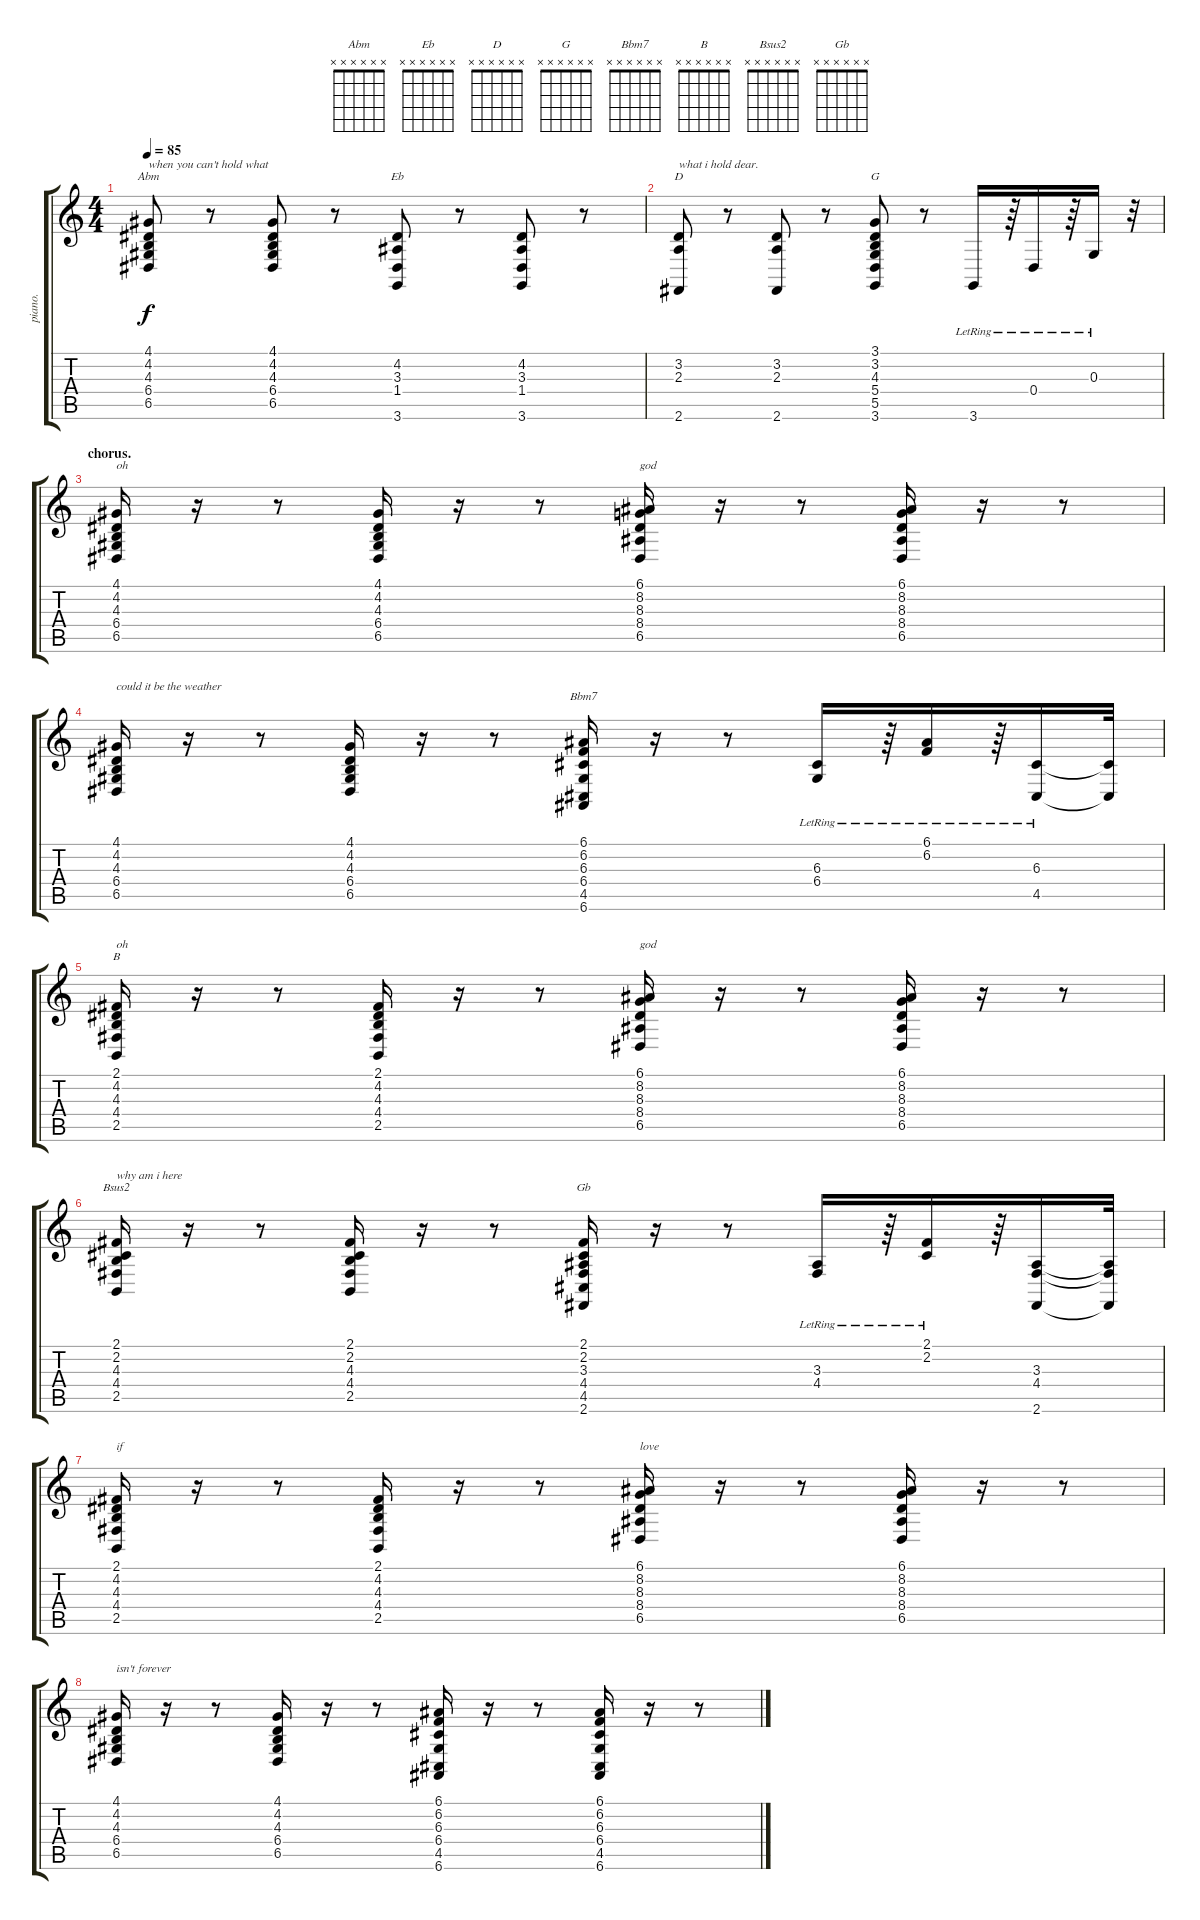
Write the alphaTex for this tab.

\track ("piano." "piano.") {instrument acousticgrandpiano}
\staff {score tabs}
\tuning (E4 B3 G3 D3 A2 E2) {hide}
\chord ("Abm" x x x x x x) {firstfret 0}
\chord ("Eb" x x x x x x) {firstfret 0}
\chord ("D" x x x x x x) {firstfret 0}
\chord ("G" x x x x x x) {firstfret 0}
\chord ("Bbm7" x x x x x x) {firstfret 0}
\chord ("B" x x x x x x) {firstfret 0}
\chord ("Bsus2" x x x x x x) {firstfret 0}
\chord ("Gb" x x x x x x) {firstfret 0}
\ts (4 4)
\tempo 85
\clef g2
\ks c
(4.1 4.2 4.3 6.4 6.5).8{ch "Abm" txt "when you can't hold what" dy f} r.8 (4.1 4.2 4.3 6.4 6.5).8 r.8 (4.2 3.3 1.4 3.6).8{ch "Eb"} r.8 (4.2 3.3 1.4 3.6).8 r.8 |
(3.2 2.3 2.6).8{ch "D" txt "what i hold dear."} r.8 (3.2 2.3 2.6).8 r.8 (3.1 3.2 4.3 5.4 5.5 3.6).8{ch "G"} r.8 3.6{lr}.16 r.64 0.4{lr}.16 r.64 0.3{lr}.16 r.32 |
\section ("" "chorus.")
(4.1 4.2 4.3 6.4 6.5).16{txt "oh" volume 9} r.16 r.8 (4.1 4.2 4.3 6.4 6.5).16 r.16 r.8 (6.1 8.2 8.3 8.4 6.5).16{txt "god"} r.16 r.8 (6.1 8.2 8.3 8.4 6.5).16 r.16 r.8 |
(4.1 4.2 4.3 6.4 6.5).16{txt "could it be the weather"} r.16 r.8 (4.1 4.2 4.3 6.4 6.5).16 r.16 r.8 (6.1 6.2 6.3 6.4 4.5 6.6).16{ch "Bbm7"} r.16 r.8 (6.3{lr} 6.4{lr}).16{volume 12} r.64 (6.1{lr} 6.2).16 r.64 (6.3{lr} 4.5{lr}).16 (6.3{t} 4.5{t}).32 |
(2.1 4.2 4.3 4.4 2.5).16{ch "B" txt "oh" volume 9} r.16 r.8 (2.1 4.2 4.3 4.4 2.5).16 r.16 r.8 (6.1 8.2 8.3 8.4 6.5).16{txt "god"} r.16 r.8 (6.1 8.2 8.3 8.4 6.5).16 r.16 r.8 |
(2.1 2.2 4.3 4.4 2.5).16{ch "Bsus2" txt "why am i here"} r.16 r.8 (2.1 2.2 4.3 4.4 2.5).16 r.16 r.8 (2.1 2.2 3.3 4.4 4.5 2.6).16{ch "Gb"} r.16 r.8 (3.3{lr} 4.4{lr}).16{volume 12} r.64 (2.1{lr} 2.2{lr}).16 r.64 (3.3 4.4 2.6).16 (3.3{t} 4.4{t} 2.6{t}).32 |
(2.1 4.2 4.3 4.4 2.5).16{txt "if" volume 9} r.16 r.8 (2.1 4.2 4.3 4.4 2.5).16 r.16 r.8 (6.1 8.2 8.3 8.4 6.5).16{txt "love"} r.16 r.8 (6.1 8.2 8.3 8.4 6.5).16 r.16 r.8 |
(4.1 4.2 4.3 6.4 6.5).16{txt "isn't forever"} r.16 r.8 (4.1 4.2 4.3 6.4 6.5).16 r.16 r.8 (6.1 6.2 6.3 6.4 4.5 6.6).16 r.16 r.8 (6.1 6.2 6.3 6.4 4.5 6.6).16 r.16 r.8
